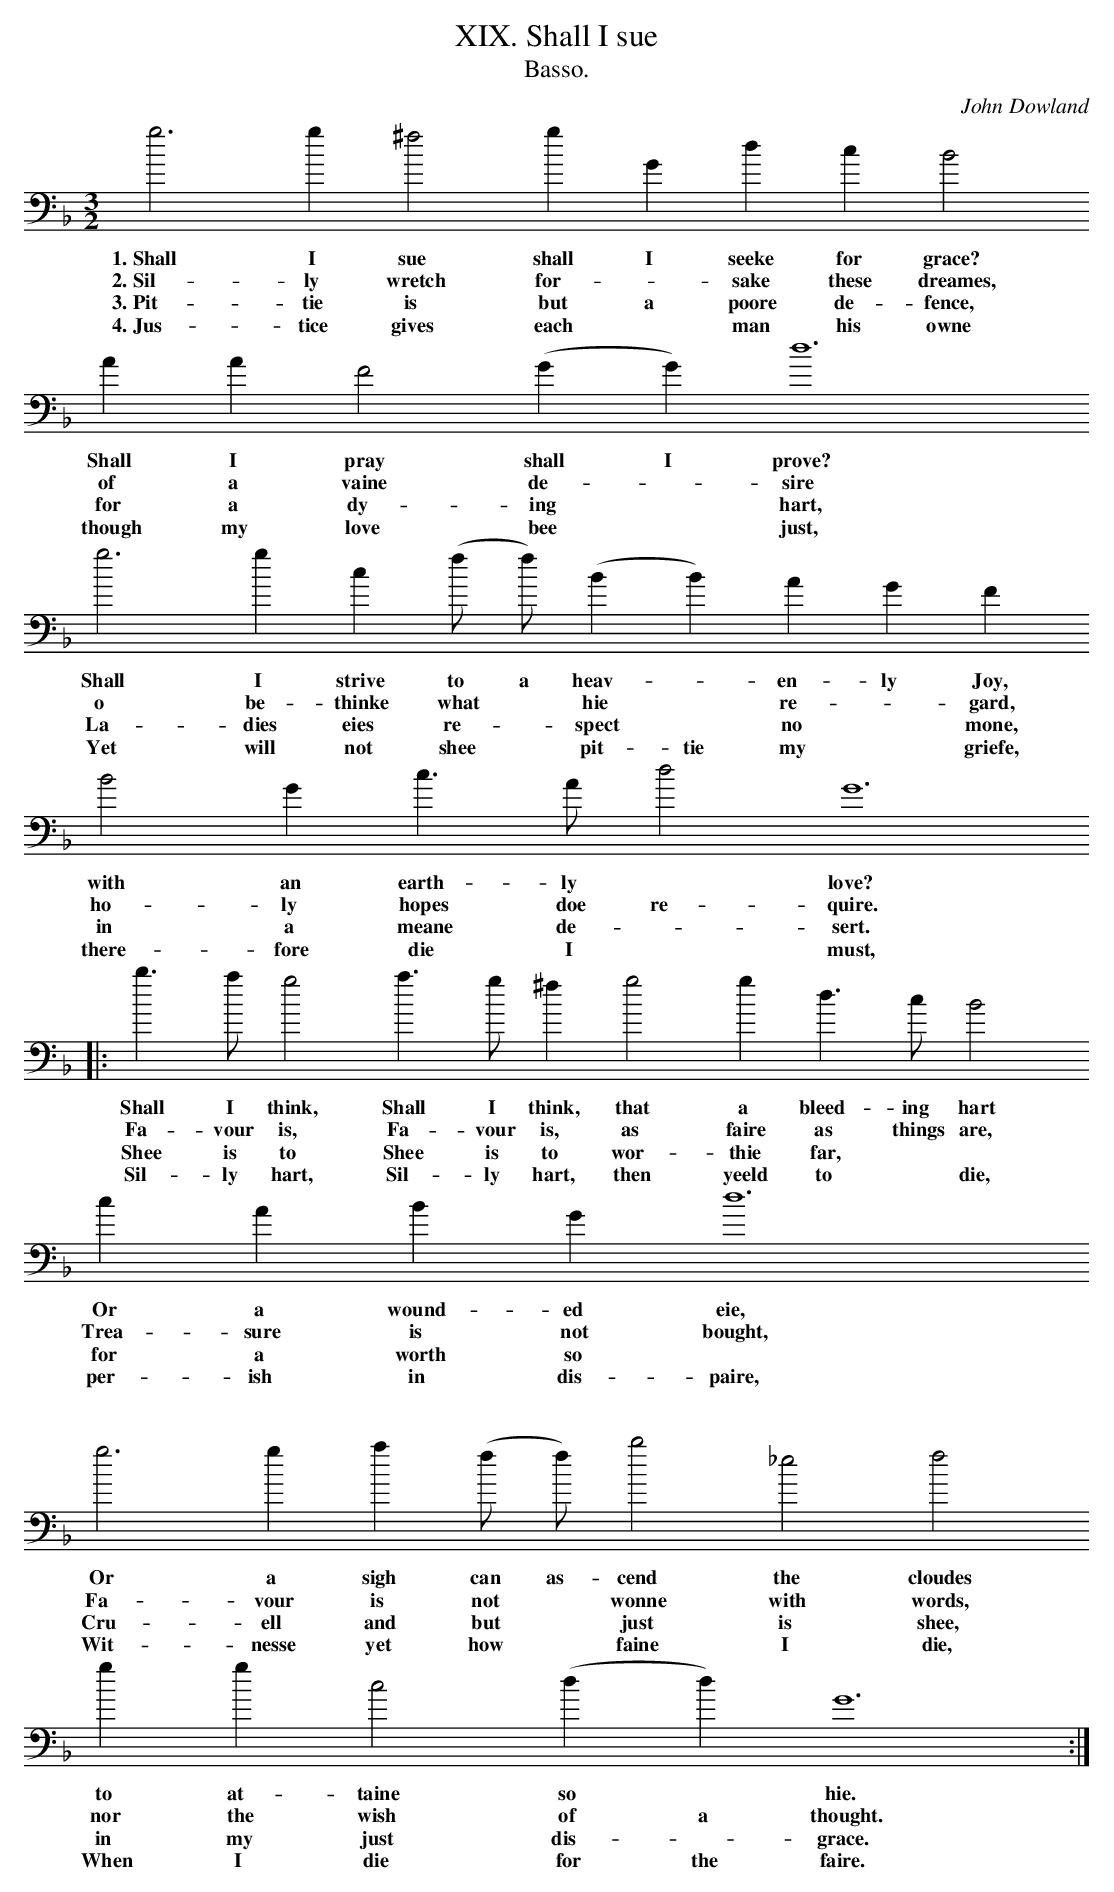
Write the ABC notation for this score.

X:1
T:XIX. Shall I sue
T:Basso.
C:John Dowland
M:3/2
L:1/4
K:Gdor bass
g3 g ^f2 g G d c B2
w: 1.~Shall I sue shall I seeke for grace?
w: 2.~Sil- ly wretch for- * sake these dreames,
w: 3.~Pit- tie is but a poore de- fence,
w: 4.~Jus- tice gives each * man his owne
A A F2 (G G) d6
w: Shall I pray shall I prove?
w: of a vaine de- * sire
w: for a dy- ing * hart,
w: though my love bee * just,
g3 g c (f/ f/) (B B) A G F
w: Shall I strive to a heav- * en- ly Joy,
w: o be- thinke what * hie * re- * gard,
w: La- dies eies re- * spect * no * mone,
w: Yet will not shee * pit- tie my * griefe,
B2 G c > A d2 G6
w: with an earth- ly * love?
w: ho- ly hopes doe re- quire.
w: in a meane de- * sert.
w: there- fore die I * must,
|:b > a g2 a > g ^f g2 g d > c B2
w:  Shall I think, Shall I think, that a bleed- ing hart
w: Fa- vour is, Fa- vour is, as faire as things are,
w: Shee is to Shee is to wor- thie far, *
w: Sil- ly hart, Sil- ly hart, then yeeld to * die,
c A B G d6
w: Or a wound- ed eie,
w: Trea- sure is not bought,
w: for a worth so * base,
w: per- ish in dis- paire,
g3 g a (f/ f/) b2 _e2 f2
w: Or a sigh can as- cend the cloudes
w: Fa- vour is not * wonne with words,
w: Cru- ell and but * just is shee,
w: Wit- nesse yet how * faine I die,
g g c2 ( d d) G6 :|
w: to at- taine so * hie.
w: nor the wish of a thought.
w: in my just dis- * grace.
w: When I die for the faire.
